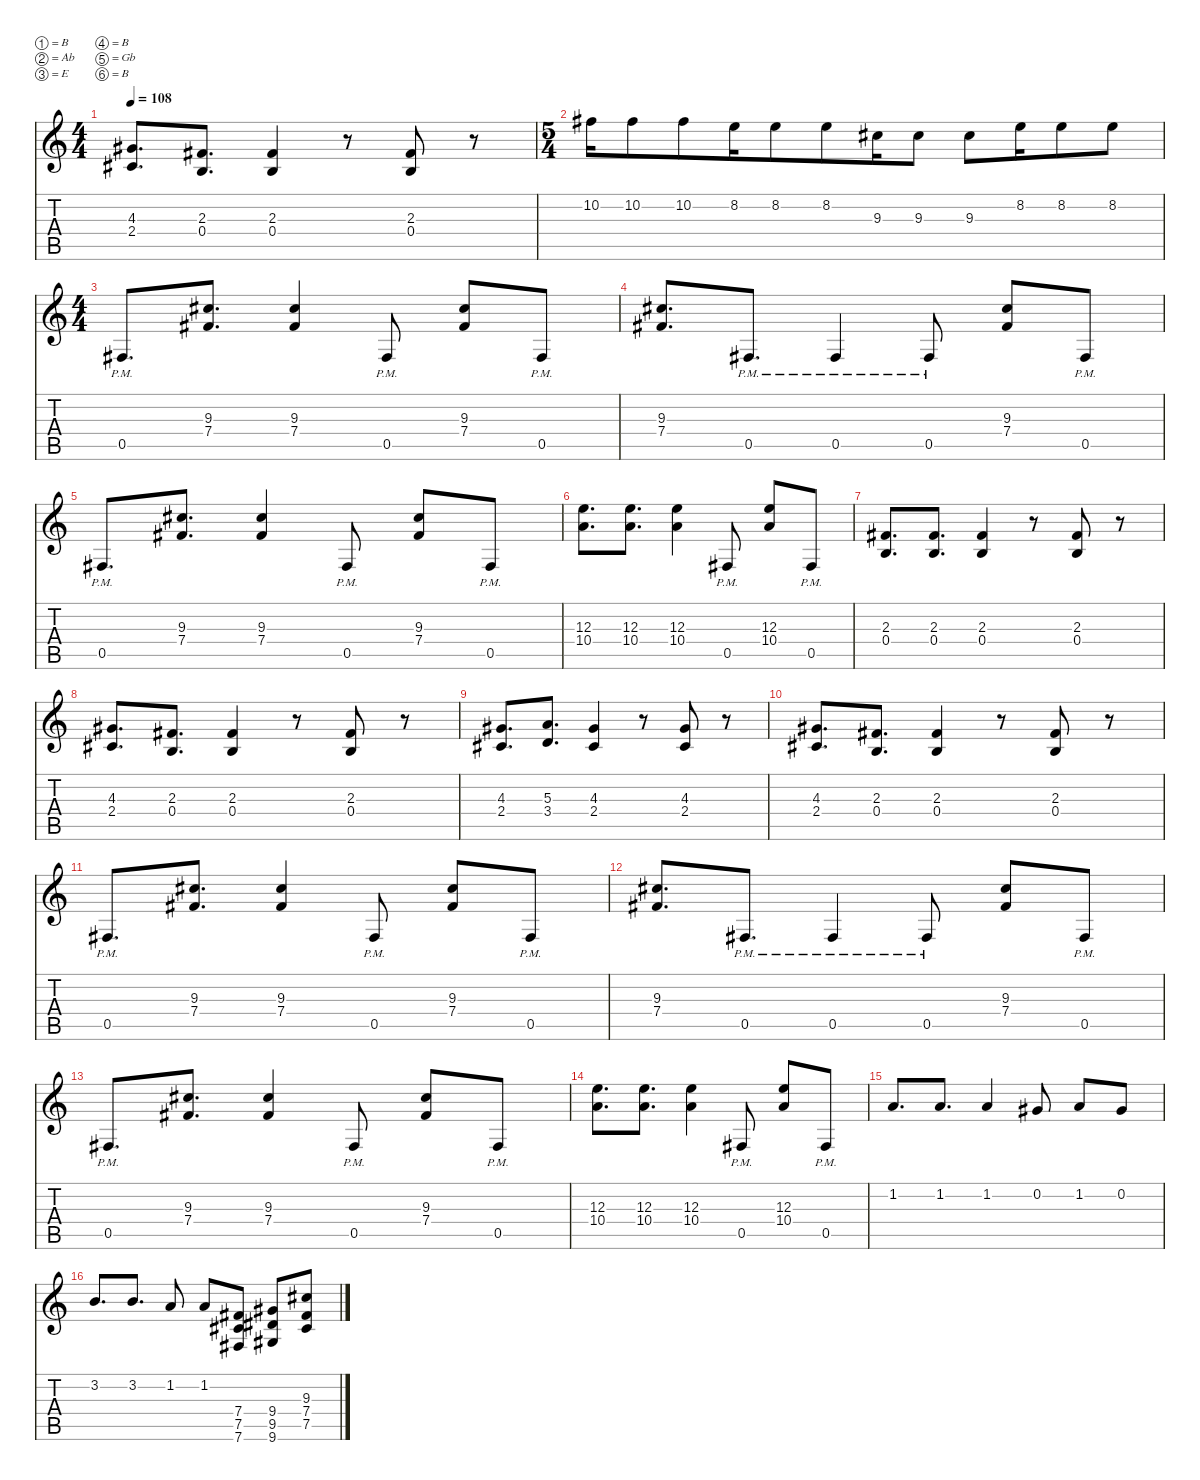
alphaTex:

\defaultSystemsLayout 4
\hideDynamics
\bracketExtendMode nobrackets
\singleTrackTrackNamePolicy hidden
\multiTrackTrackNamePolicy hidden
\firstSystemTrackNameMode fullname
\firstSystemTrackNameOrientation horizontal
\otherSystemsTrackNameOrientation horizontal
\track ("Guitar I [Aaron Turner]" "dist.guit.") {defaultSystemsLayout 16 instrument distortionguitar}
\staff {score tabs}
\tuning (B3 Ab3 E3 B2 Gb2 B1)
\ts (4 4)
\tempo 108
\clef g2
\ks c
(4.3{acc #} 2.4{acc #}).8{d dy f beam Up} (2.3{acc #} 0.4).8{d beam Up} (2.3{acc #} 0.4).4{beam Up} r.8{beam Up} (2.3{acc #} 0.4).8{beam Up} r.8{beam Up} |
\ts (5 4)
\beaming (8 6 4)
10.2{acc #}.16{beam Down} 10.2{acc #}.8{beam Down} 10.2{acc #}.8{beam Down} 8.2.16{beam Down} 8.2.8{beam Down} 8.2.8{beam Down} 9.3{acc #}.16{beam Down} 9.3{acc #}.8{beam Down} 9.3{acc #}.8{beam Down} 8.2.16{beam Down} 8.2.8{beam Down} 8.2.8{beam Down} |
\ts (4 4)
\beaming (8 2 2 2 2)
0.5{pm acc #}.8{d beam Up} (9.3{acc #} 7.4{acc #}).8{d beam Up} (9.3{acc #} 7.4{acc #}).4{beam Up} 0.5{pm acc #}.8{beam Up} (9.3{acc #} 7.4{acc #}).8{beam Up} 0.5{pm acc #}.8{beam Up} |
(9.3{acc #} 7.4{acc #}).8{d beam Up} 0.5{pm acc #}.8{d beam Up} 0.5{pm acc #}.4{beam Up} 0.5{pm acc #}.8{beam Up} (9.3{acc #} 7.4{acc #}).8{beam Up} 0.5{pm acc #}.8{beam Up} |
0.5{pm acc #}.8{d beam Up} (9.3{acc #} 7.4{acc #}).8{d beam Up} (9.3{acc #} 7.4{acc #}).4{beam Up} 0.5{pm acc #}.8{beam Up} (9.3{acc #} 7.4{acc #}).8{beam Up} 0.5{pm acc #}.8{beam Up} |
(12.3 10.4).8{d beam Down} (12.3 10.4).8{d beam Down} (12.3 10.4).4{beam Down} 0.5{pm acc #}.8{beam Up} (12.3 10.4).8{beam Up} 0.5{pm acc #}.8{beam Up} |
(2.3{acc #} 0.4).8{d beam Up} (2.3{acc #} 0.4).8{d beam Up} (2.3{acc #} 0.4).4{beam Up} r.8{beam Up} (2.3{acc #} 0.4).8{beam Up} r.8{beam Up} |
(4.3{acc #} 2.4{acc #}).8{d beam Up} (2.3{acc #} 0.4).8{d beam Up} (2.3{acc #} 0.4).4{beam Up} r.8{beam Up} (2.3{acc #} 0.4).8{beam Up} r.8{beam Up} |
(4.3{acc #} 2.4{acc #}).8{d beam Up} (5.3 3.4).8{d beam Up} (4.3{acc #} 2.4{acc #}).4{beam Up} r.8{beam Up} (4.3{acc #} 2.4{acc #}).8{beam Up} r.8{beam Up} |
(4.3{acc #} 2.4{acc #}).8{d beam Up} (2.3{acc #} 0.4).8{d beam Up} (2.3{acc #} 0.4).4{beam Up} r.8{beam Up} (2.3{acc #} 0.4).8{beam Up} r.8{beam Up} |
0.5{pm acc #}.8{d beam Up} (9.3{acc #} 7.4{acc #}).8{d beam Up} (9.3{acc #} 7.4{acc #}).4{beam Up} 0.5{pm acc #}.8{beam Up} (9.3{acc #} 7.4{acc #}).8{beam Up} 0.5{pm acc #}.8{beam Up} |
(9.3{acc #} 7.4{acc #}).8{d beam Up} 0.5{pm acc #}.8{d beam Up} 0.5{pm acc #}.4{beam Up} 0.5{pm acc #}.8{beam Up} (9.3{acc #} 7.4{acc #}).8{beam Up} 0.5{pm acc #}.8{beam Up} |
0.5{pm acc #}.8{d beam Up} (9.3{acc #} 7.4{acc #}).8{d beam Up} (9.3{acc #} 7.4{acc #}).4{beam Up} 0.5{pm acc #}.8{beam Up} (9.3{acc #} 7.4{acc #}).8{beam Up} 0.5{pm acc #}.8{beam Up} |
(12.3 10.4).8{d beam Down} (12.3 10.4).8{d beam Down} (12.3 10.4).4{beam Down} 0.5{pm acc #}.8{beam Up} (12.3 10.4).8{beam Up} 0.5{pm acc #}.8{beam Up} |
1.2.8{d beam Up} 1.2.8{d beam Up} 1.2.4{beam Up} 0.2{acc #}.8{beam Up} 1.2.8{beam Up} 0.2{acc #}.8{beam Up} |
3.2.8{d beam Up} 3.2.8{d beam Up} 1.2.8{beam Up} 1.2.8{beam Up} (7.4{acc #} 7.5{acc #} 7.6{acc #}).8{beam Up} (9.4{acc #} 9.5{acc #} 9.6{acc #}).8{beam Up} (9.3{acc #} 7.4{acc #} 7.5{acc #}).8{beam Up}
